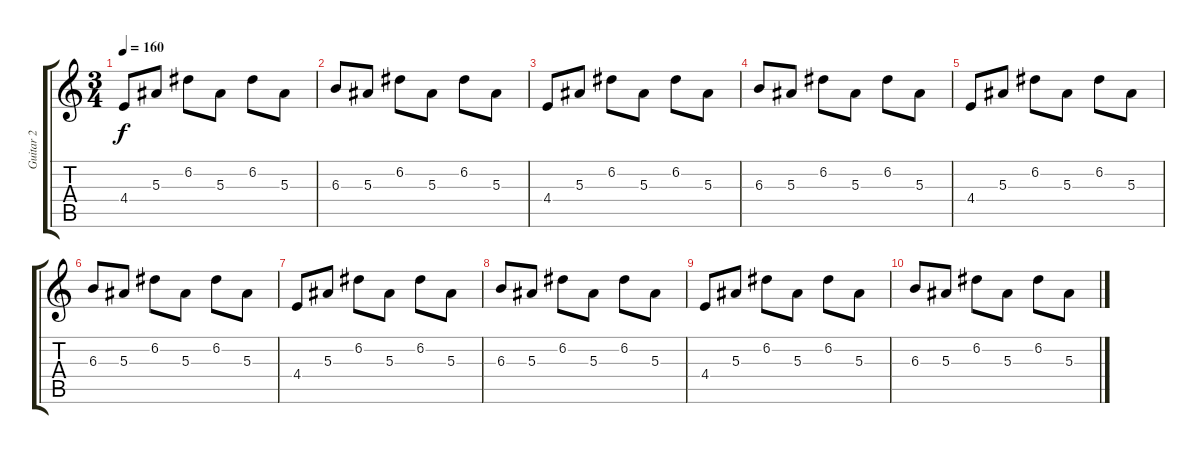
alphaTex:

\track ("Guitar 2" "Guitar 2") {instrument overdrivenguitar}
\staff {score tabs}
\tuning (D4 A3 F3 C3 G2 C2) {hide}
\ts (3 4)
\tempo 160
\clef g2
\ks c
4.4.8{dy f} 5.3.8 6.2.8 5.3.8 6.2.8 5.3.8 |
6.3.8 5.3.8 6.2.8 5.3.8 6.2.8 5.3.8 |
4.4.8 5.3.8 6.2.8 5.3.8 6.2.8 5.3.8 |
6.3.8 5.3.8 6.2.8 5.3.8 6.2.8 5.3.8 |
4.4.8 5.3.8 6.2.8 5.3.8 6.2.8 5.3.8 |
6.3.8 5.3.8 6.2.8 5.3.8 6.2.8 5.3.8 |
4.4.8 5.3.8 6.2.8 5.3.8 6.2.8 5.3.8 |
6.3.8 5.3.8 6.2.8 5.3.8 6.2.8 5.3.8 |
4.4.8 5.3.8 6.2.8 5.3.8 6.2.8 5.3.8 |
6.3.8 5.3.8 6.2.8 5.3.8 6.2.8 5.3.8
